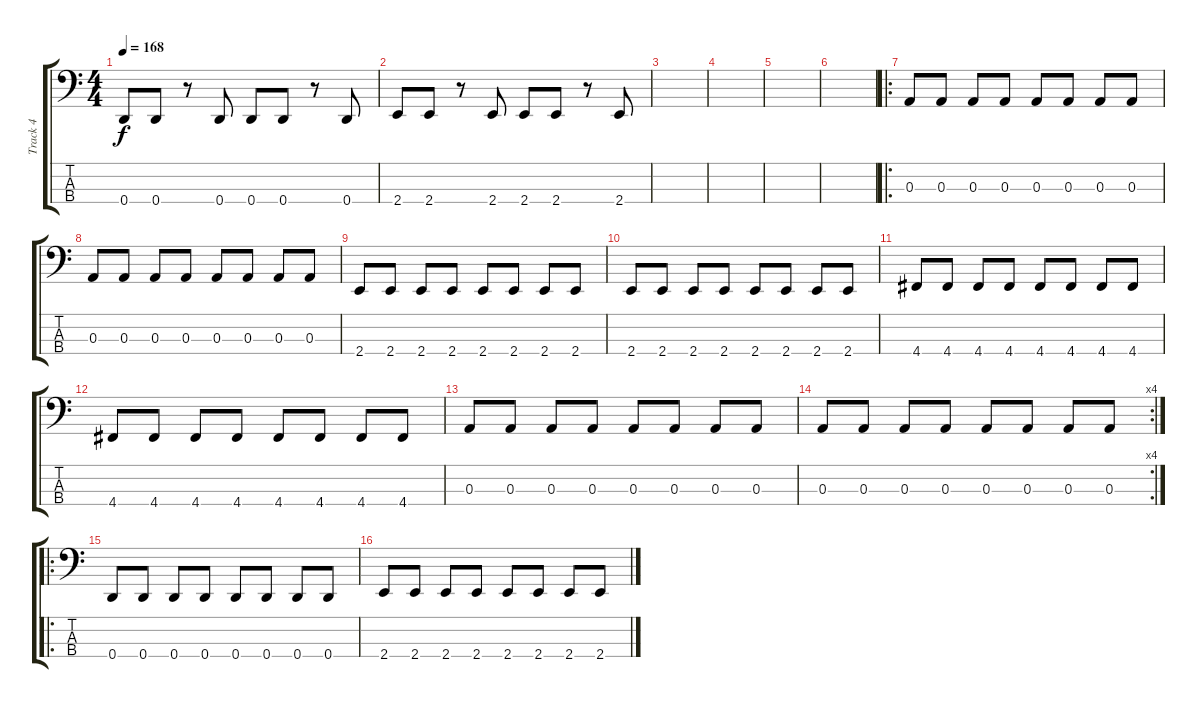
\track ("Track 4" "Track 4") {instrument electricbasspick}
\staff {score tabs}
\tuning (G2 D2 A1 D1) {hide}
\ts (4 4)
\tempo 168
\clef f4
\ks c
0.4.8{dy f} 0.4.8 r.8 0.4.8 0.4.8 0.4.8 r.8 0.4.8 |
2.4.8 2.4.8 r.8 2.4.8 2.4.8 2.4.8 r.8 2.4.8 |
|
|
|
|
\ro
0.3.8 0.3.8 0.3.8 0.3.8 0.3.8 0.3.8 0.3.8 0.3.8 |
0.3.8 0.3.8 0.3.8 0.3.8 0.3.8 0.3.8 0.3.8 0.3.8 |
2.4.8 2.4.8 2.4.8 2.4.8 2.4.8 2.4.8 2.4.8 2.4.8 |
2.4.8 2.4.8 2.4.8 2.4.8 2.4.8 2.4.8 2.4.8 2.4.8 |
4.4.8 4.4.8 4.4.8 4.4.8 4.4.8 4.4.8 4.4.8 4.4.8 |
4.4.8 4.4.8 4.4.8 4.4.8 4.4.8 4.4.8 4.4.8 4.4.8 |
0.3.8 0.3.8 0.3.8 0.3.8 0.3.8 0.3.8 0.3.8 0.3.8 |
\rc 4
0.3.8 0.3.8 0.3.8 0.3.8 0.3.8 0.3.8 0.3.8 0.3.8 |
\ro
0.4.8 0.4.8 0.4.8 0.4.8 0.4.8 0.4.8 0.4.8 0.4.8 |
2.4.8 2.4.8 2.4.8 2.4.8 2.4.8 2.4.8 2.4.8 2.4.8
